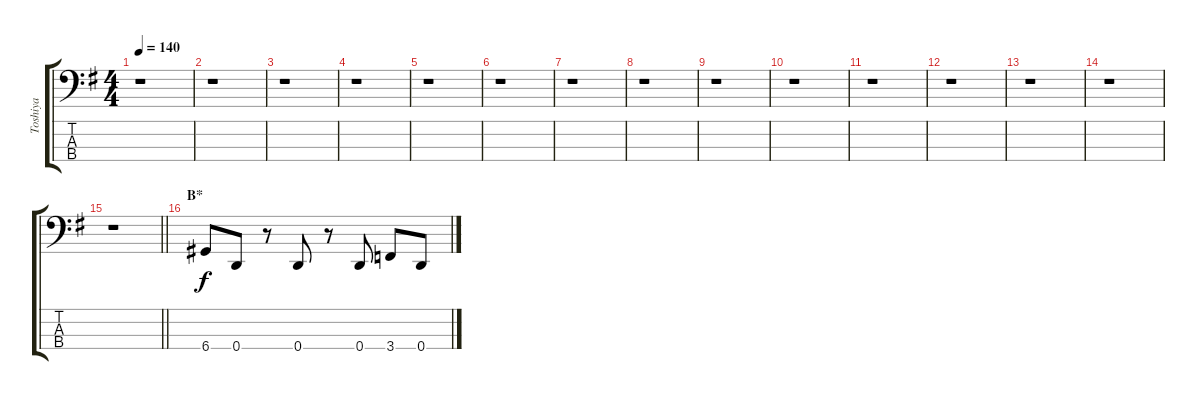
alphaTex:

\track ("Toshiya" "Toshiya") {instrument electricbasspick}
\staff {score tabs}
\tuning (F2 C2 G1 D1) {hide}
\ts (4 4)
\tempo 140
\clef f4
\ks g
r.1{dy f} |
r.1 |
r.1 |
r.1 |
r.1 |
r.1 |
r.1 |
r.1 |
r.1 |
r.1 |
r.1 |
r.1 |
r.1 |
r.1 |
\barLineRight lightlight
r.1 |
\section ("" "B*")
6.4.8 0.4.8 r.8 0.4.8 r.8 0.4.8 3.4.8 0.4.8
